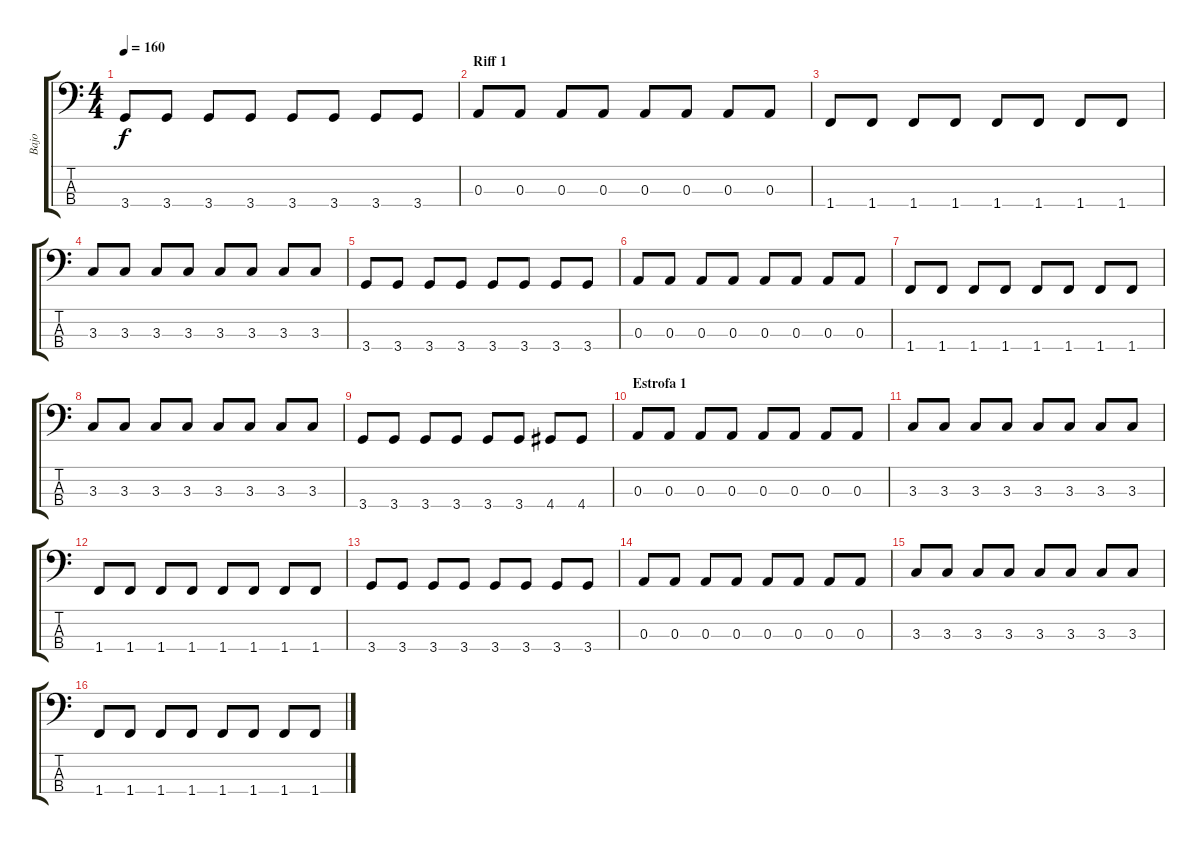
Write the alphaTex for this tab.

\track ("Bajo" "Bajo") {instrument electricbassfinger}
\staff {score tabs}
\tuning (G2 D2 A1 E1) {hide}
\ts (4 4)
\tempo 160
\clef f4
\ks c
3.4.8{dy f} 3.4.8 3.4.8 3.4.8 3.4.8 3.4.8 3.4.8 3.4.8 |
\section ("" "Riff 1")
0.3.8 0.3.8 0.3.8 0.3.8 0.3.8 0.3.8 0.3.8 0.3.8 |
1.4.8 1.4.8 1.4.8 1.4.8 1.4.8 1.4.8 1.4.8 1.4.8 |
3.3.8 3.3.8 3.3.8 3.3.8 3.3.8 3.3.8 3.3.8 3.3.8 |
3.4.8 3.4.8 3.4.8 3.4.8 3.4.8 3.4.8 3.4.8 3.4.8 |
0.3.8 0.3.8 0.3.8 0.3.8 0.3.8 0.3.8 0.3.8 0.3.8 |
1.4.8 1.4.8 1.4.8 1.4.8 1.4.8 1.4.8 1.4.8 1.4.8 |
3.3.8 3.3.8 3.3.8 3.3.8 3.3.8 3.3.8 3.3.8 3.3.8 |
3.4.8 3.4.8 3.4.8 3.4.8 3.4.8 3.4.8 4.4.8 4.4.8 |
\section ("" "Estrofa 1")
0.3.8 0.3.8 0.3.8 0.3.8 0.3.8 0.3.8 0.3.8 0.3.8 |
3.3.8 3.3.8 3.3.8 3.3.8 3.3.8 3.3.8 3.3.8 3.3.8 |
1.4.8 1.4.8 1.4.8 1.4.8 1.4.8 1.4.8 1.4.8 1.4.8 |
3.4.8 3.4.8 3.4.8 3.4.8 3.4.8 3.4.8 3.4.8 3.4.8 |
0.3.8 0.3.8 0.3.8 0.3.8 0.3.8 0.3.8 0.3.8 0.3.8 |
3.3.8 3.3.8 3.3.8 3.3.8 3.3.8 3.3.8 3.3.8 3.3.8 |
1.4.8 1.4.8 1.4.8 1.4.8 1.4.8 1.4.8 1.4.8 1.4.8
